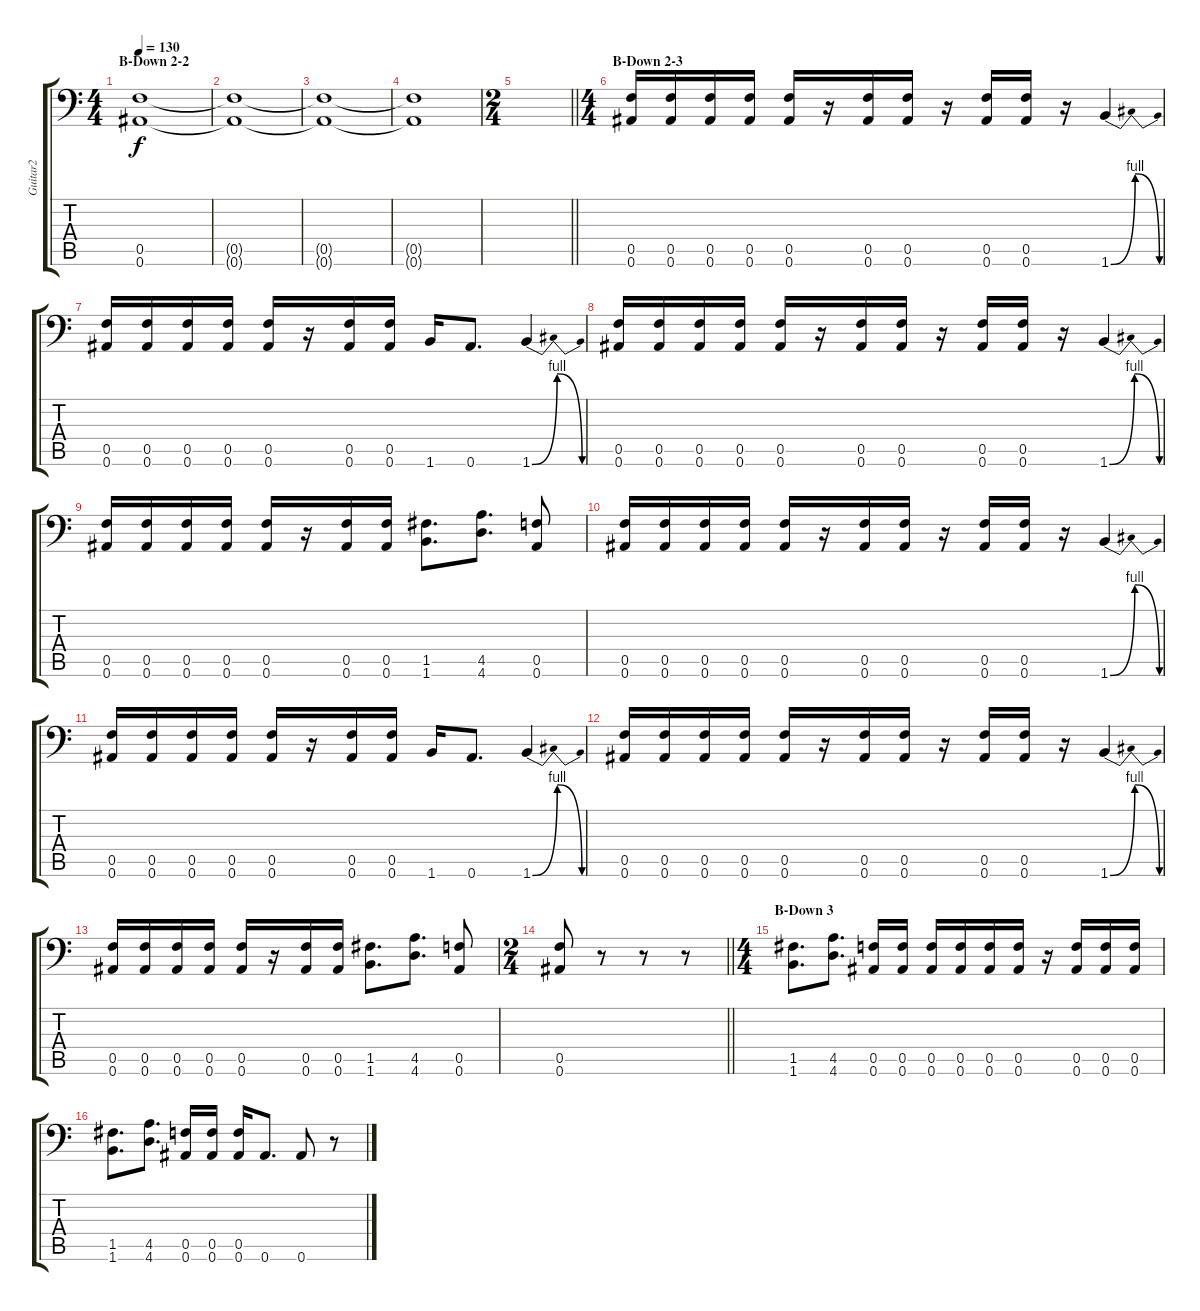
\track ("Guitar2" "Guitar2") {instrument overdrivenguitar}
\staff {score tabs}
\tuning (C4 G3 Eb3 Bb2 F2 Bb1) {hide}
\ts (4 4)
\section ("" "B-Down 2-2")
\tempo 130
\clef f4
\ks c
(0.5{t} 0.6{t}).1{dy f} |
(0.5{t} 0.6{t}).1 |
(0.5{t} 0.6{t}).1 |
(0.5{t} 0.6{t}).1 |
\ts (2 4)
\barLineRight lightlight
|
\ts (4 4)
\section ("" "B-Down 2-3")
(0.5 0.6).16 (0.5 0.6).16 (0.5 0.6).16 (0.5 0.6).16 (0.5 0.6).16 r.16 (0.5 0.6).16 (0.5 0.6).16 r.16 (0.5 0.6).16 (0.5 0.6).16 r.16 1.6{be (bendrelease 0 0 15 4 30 4 60 0)}.4 |
(0.5 0.6).16 (0.5 0.6).16 (0.5 0.6).16 (0.5 0.6).16 (0.5 0.6).16 r.16 (0.5 0.6).16 (0.5 0.6).16 1.6.16 0.6.8{d} 1.6{be (bendrelease 0 0 15 4 30 4 60 0)}.4 |
(0.5 0.6).16 (0.5 0.6).16 (0.5 0.6).16 (0.5 0.6).16 (0.5 0.6).16 r.16 (0.5 0.6).16 (0.5 0.6).16 r.16 (0.5 0.6).16 (0.5 0.6).16 r.16 1.6{be (bendrelease 0 0 15 4 30 4 60 0)}.4 |
(0.5 0.6).16 (0.5 0.6).16 (0.5 0.6).16 (0.5 0.6).16 (0.5 0.6).16 r.16 (0.5 0.6).16 (0.5 0.6).16 (1.5 1.6).8{d} (4.5 4.6).8{d} (0.5 0.6).8 |
(0.5 0.6).16 (0.5 0.6).16 (0.5 0.6).16 (0.5 0.6).16 (0.5 0.6).16 r.16 (0.5 0.6).16 (0.5 0.6).16 r.16 (0.5 0.6).16 (0.5 0.6).16 r.16 1.6{be (bendrelease 0 0 15 4 30 4 60 0)}.4 |
(0.5 0.6).16 (0.5 0.6).16 (0.5 0.6).16 (0.5 0.6).16 (0.5 0.6).16 r.16 (0.5 0.6).16 (0.5 0.6).16 1.6.16 0.6.8{d} 1.6{be (bendrelease 0 0 15 4 30 4 60 0)}.4 |
(0.5 0.6).16 (0.5 0.6).16 (0.5 0.6).16 (0.5 0.6).16 (0.5 0.6).16 r.16 (0.5 0.6).16 (0.5 0.6).16 r.16 (0.5 0.6).16 (0.5 0.6).16 r.16 1.6{be (bendrelease 0 0 15 4 30 4 60 0)}.4 |
(0.5 0.6).16 (0.5 0.6).16 (0.5 0.6).16 (0.5 0.6).16 (0.5 0.6).16 r.16 (0.5 0.6).16 (0.5 0.6).16 (1.5 1.6).8{d} (4.5 4.6).8{d} (0.5 0.6).8 |
\ts (2 4)
\barLineRight lightlight
(0.5 0.6).8 r.8 r.8 r.8 |
\ts (4 4)
\section ("" "B-Down 3")
(1.5 1.6).8{d} (4.5 4.6).8{d} (0.5 0.6).16 (0.5 0.6).16 (0.5 0.6).16 (0.5 0.6).16 (0.5 0.6).16 (0.5 0.6).16 r.16 (0.5 0.6).16 (0.5 0.6).16 (0.5 0.6).16 |
(1.5 1.6).8{d} (4.5 4.6).8{d} (0.5 0.6).16 (0.5 0.6).16 (0.5 0.6).16 0.6.8{d} 0.6.8 r.8
